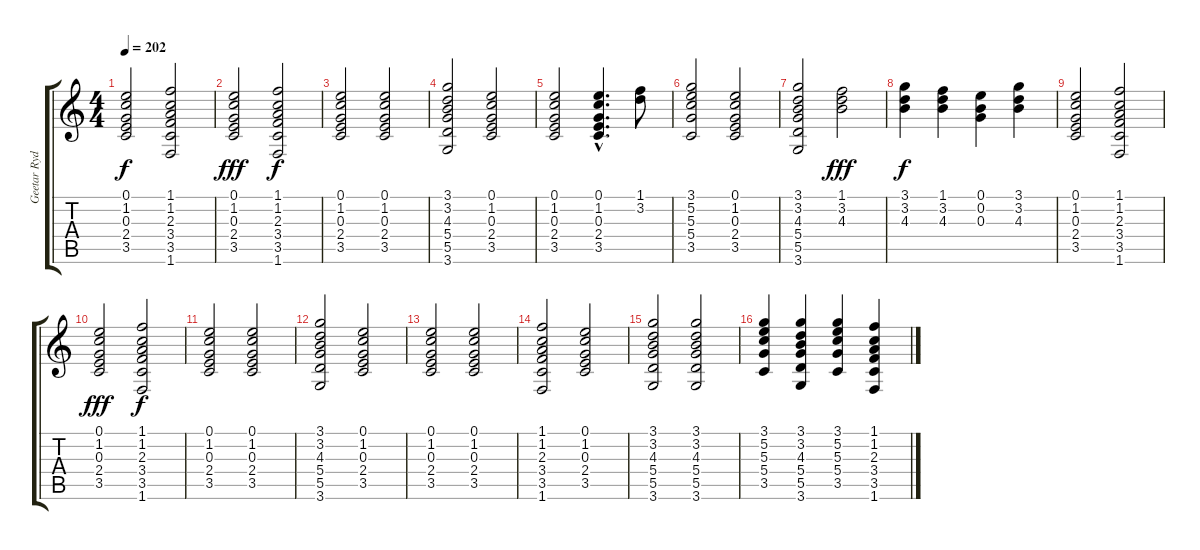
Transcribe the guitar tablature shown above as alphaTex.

\track ("Geetar Rydm" "Geetar Ryd") {instrument acousticguitarsteel}
\staff {score tabs}
\tuning (E4 B3 G3 D3 A2 E2) {hide}
\ts (4 4)
\tempo 202
\clef g2
\ks c
(0.1 1.2 0.3 2.4 3.5).2{dy f instrument acousticguitarsteel} (1.1 1.2 2.3 3.4 3.5 1.6).2 |
(0.1 1.2 0.3 2.4 3.5).2{dy fff} (1.1 1.2 2.3 3.4 3.5 1.6).2{dy f} |
(0.1 1.2 0.3 2.4 3.5).2 (0.1 1.2 0.3 2.4 3.5).2 |
(3.1 3.2 4.3 5.4 5.5 3.6).2 (0.1 1.2 0.3 2.4 3.5).2 |
(0.1 1.2 0.3 2.4 3.5).2 (0.1{hac} 1.2{hac} 0.3{hac} 2.4{hac} 3.5{hac}).4{d} (1.1 3.2).8 |
(3.1 5.2 5.3 5.4 3.5).2 (0.1 1.2 0.3 2.4 3.5).2 |
(3.1 3.2 4.3 5.4 5.5 3.6).2 (1.1 3.2 4.3).2{dy fff} |
(3.1 3.2 4.3).4{dy f} (1.1 3.2 4.3).4 (0.1 0.2 0.3).4 (3.1 3.2 4.3).4 |
(0.1 1.2 0.3 2.4 3.5).2 (1.1 1.2 2.3 3.4 3.5 1.6).2 |
(0.1 1.2 0.3 2.4 3.5).2{dy fff} (1.1 1.2 2.3 3.4 3.5 1.6).2{dy f} |
(0.1 1.2 0.3 2.4 3.5).2 (0.1 1.2 0.3 2.4 3.5).2 |
(3.1 3.2 4.3 5.4 5.5 3.6).2 (0.1 1.2 0.3 2.4 3.5).2 |
(0.1 1.2 0.3 2.4 3.5).2 (0.1 1.2 0.3 2.4 3.5).2 |
(1.1 1.2 2.3 3.4 3.5 1.6).2 (0.1 1.2 0.3 2.4 3.5).2 |
(3.1 3.2 4.3 5.4 5.5 3.6).2 (3.1 3.2 4.3 5.4 5.5 3.6).2 |
(3.1 5.2 5.3 5.4 3.5).4 (3.1 3.2 4.3 5.4 5.5 3.6).4 (3.1 5.2 5.3 5.4 3.5).4 (1.1 1.2 2.3 3.4 3.5 1.6).4
